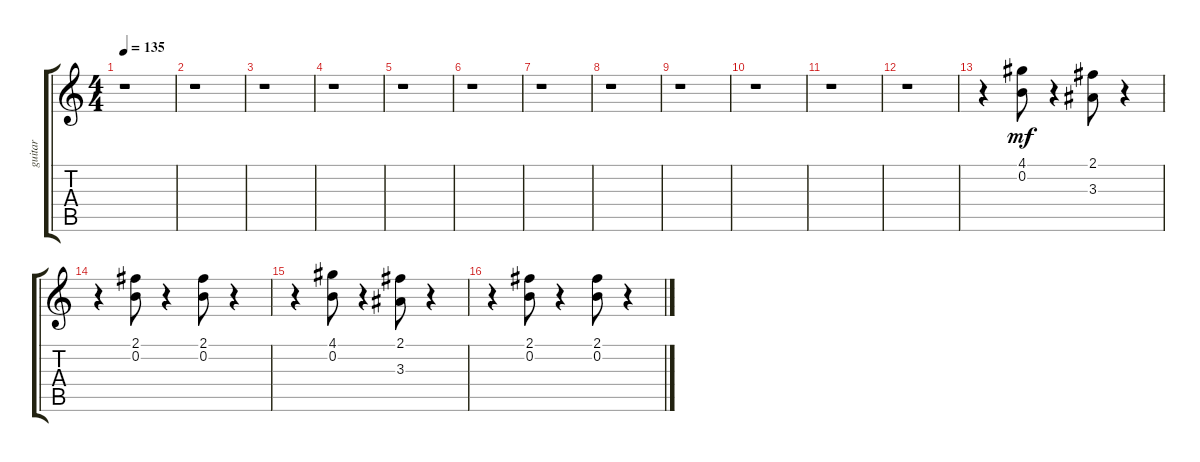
\track ("guitar" "guitar") {instrument electricguitarmuted}
\staff {score tabs}
\tuning (E4 B3 G3 D3 A2 E2) {hide}
\ts (4 4)
\tempo 135
\clef g2
\ks c
r.1{dy mf} |
r.1 |
r.1 |
r.1 |
r.1 |
r.1 |
r.1 |
r.1 |
r.1 |
r.1 |
r.1 |
r.1 |
r.4 (4.1 0.2).8 r.4 (2.1 3.3).8 r.4 |
r.4 (2.1 0.2).8 r.4 (2.1 0.2).8 r.4 |
r.4 (4.1 0.2).8 r.4 (2.1 3.3).8 r.4 |
r.4 (2.1 0.2).8 r.4 (2.1 0.2).8 r.4
